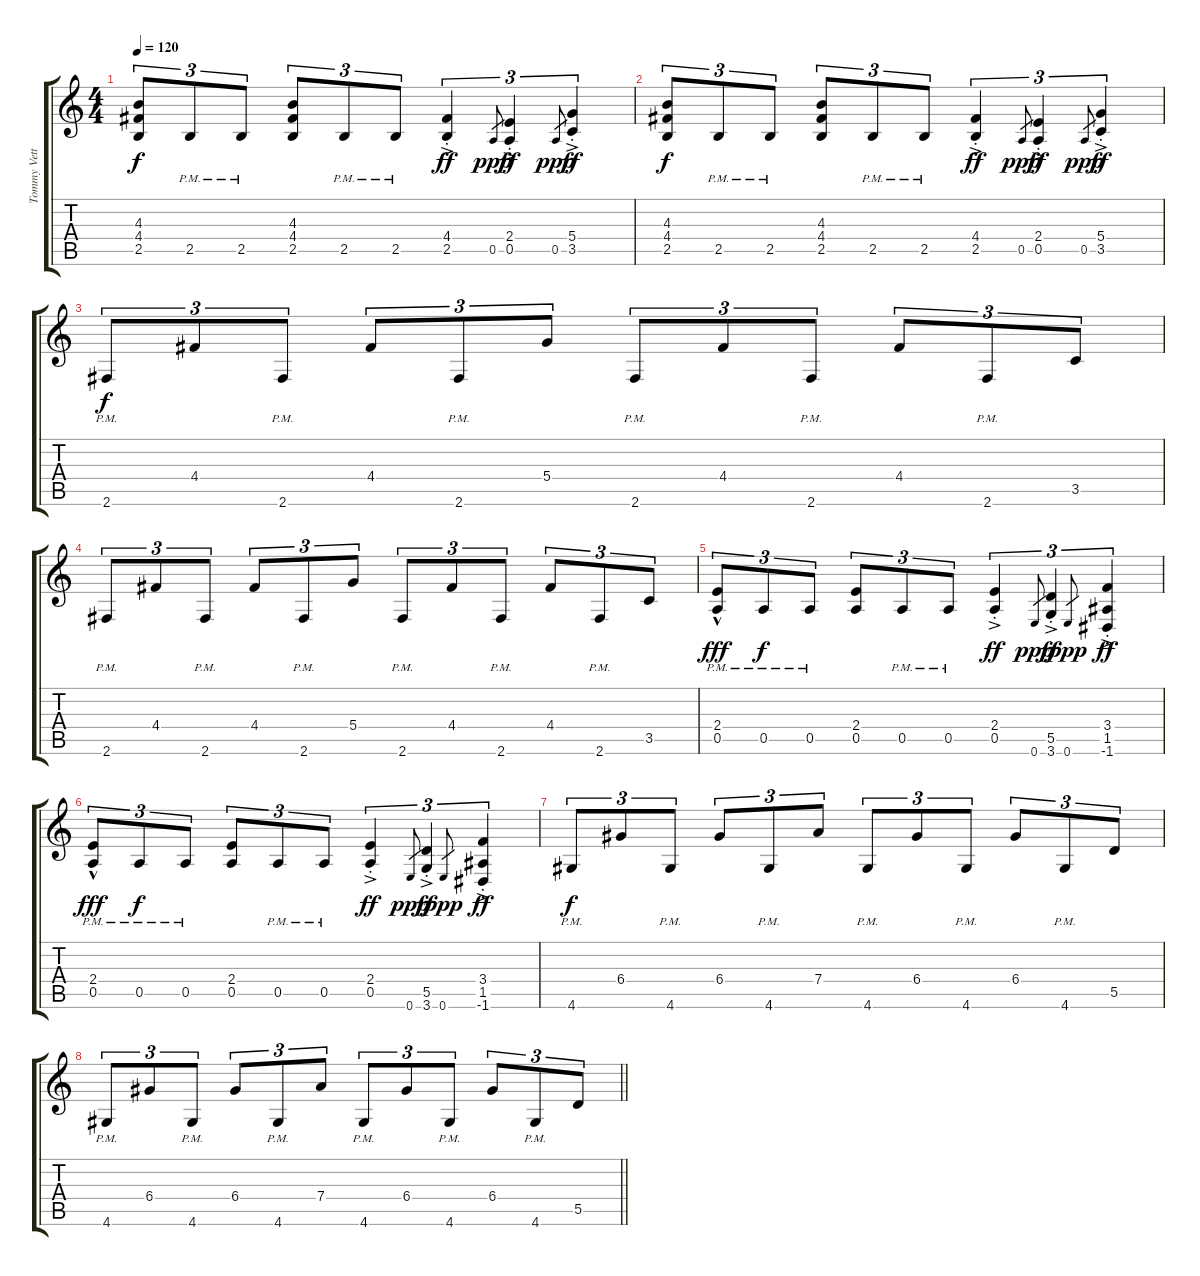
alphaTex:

\track ("Tommy Vetterli 2" "Tommy Vett") {instrument overdrivenguitar}
\staff {score tabs}
\tuning (E4 B3 G3 D3 A2 E2) {hide}
\ts (4 4)
\tempo 120
\clef g2
\ks c
(4.3 4.4 2.5).8{tu (3 2) dy f} 2.5{pm}.8{tu (3 2)} 2.5{pm}.8{tu (3 2)} (4.3 4.4 2.5).8{tu (3 2)} 2.5{pm}.8{tu (3 2)} 2.5{pm}.8{tu (3 2)} (4.4{ac st} 2.5{ac st}).4{tu (3 2) dy ff} 0.5.8{gr dy ppp} (2.4{ac st} 0.5{ac st}).4{tu (3 2) dy ff} 0.5.8{gr dy ppp} (5.4{ac st} 3.5{ac st}).4{tu (3 2) dy ff} |
(4.3 4.4 2.5).8{tu (3 2) dy f} 2.5{pm}.8{tu (3 2)} 2.5{pm}.8{tu (3 2)} (4.3 4.4 2.5).8{tu (3 2)} 2.5{pm}.8{tu (3 2)} 2.5{pm}.8{tu (3 2)} (4.4{ac st} 2.5{ac st}).4{tu (3 2) dy ff} 0.5.8{gr dy ppp} (2.4{ac st} 0.5{ac st}).4{tu (3 2) dy ff} 0.5.8{gr dy ppp} (5.4{ac st} 3.5{ac st}).4{tu (3 2) dy ff} |
2.6{pm}.8{tu (3 2) dy f} 4.4.8{tu (3 2)} 2.6{pm}.8{tu (3 2)} 4.4.8{tu (3 2)} 2.6{pm}.8{tu (3 2)} 5.4.8{tu (3 2)} 2.6{pm}.8{tu (3 2)} 4.4.8{tu (3 2)} 2.6{pm}.8{tu (3 2)} 4.4.8{tu (3 2)} 2.6{pm}.8{tu (3 2)} 3.5.8{tu (3 2)} |
2.6{pm}.8{tu (3 2)} 4.4.8{tu (3 2)} 2.6{pm}.8{tu (3 2)} 4.4.8{tu (3 2)} 2.6{pm}.8{tu (3 2)} 5.4.8{tu (3 2)} 2.6{pm}.8{tu (3 2)} 4.4.8{tu (3 2)} 2.6{pm}.8{tu (3 2)} 4.4.8{tu (3 2)} 2.6{pm}.8{tu (3 2)} 3.5.8{tu (3 2)} |
(2.4 0.5{hac pm}).8{tu (3 2) dy fff} 0.5{pm}.8{tu (3 2) dy f} 0.5{pm}.8{tu (3 2)} (2.4 0.5).8{tu (3 2)} 0.5{pm}.8{tu (3 2)} 0.5{pm}.8{tu (3 2)} (2.4{ac st} 0.5{ac st}).4{tu (3 2) dy ff} 0.6.8{gr dy ppp} (5.5{ac st} 3.6{ac}).4{tu (3 2) dy ff} 0.6.8{gr dy ppp} (3.4{ac st} 1.5{ac st} -1.6).4{tu (3 2) dy ff} |
(2.4 0.5{hac pm}).8{tu (3 2) dy fff} 0.5{pm}.8{tu (3 2) dy f} 0.5{pm}.8{tu (3 2)} (2.4 0.5).8{tu (3 2)} 0.5{pm}.8{tu (3 2)} 0.5{pm}.8{tu (3 2)} (2.4{ac st} 0.5{ac st}).4{tu (3 2) dy ff} 0.6.8{gr dy ppp} (5.5{ac st} 3.6{ac}).4{tu (3 2) dy ff} 0.6.8{gr dy ppp} (3.4{ac st} 1.5{ac st} -1.6).4{tu (3 2) dy ff} |
4.6{pm}.8{tu (3 2) dy f} 6.4.8{tu (3 2)} 4.6{pm}.8{tu (3 2)} 6.4.8{tu (3 2)} 4.6{pm}.8{tu (3 2)} 7.4.8{tu (3 2)} 4.6{pm}.8{tu (3 2)} 6.4.8{tu (3 2)} 4.6{pm}.8{tu (3 2)} 6.4.8{tu (3 2)} 4.6{pm}.8{tu (3 2)} 5.5.8{tu (3 2)} |
\barLineRight lightlight
4.6{pm}.8{tu (3 2)} 6.4.8{tu (3 2)} 4.6{pm}.8{tu (3 2)} 6.4.8{tu (3 2)} 4.6{pm}.8{tu (3 2)} 7.4.8{tu (3 2)} 4.6{pm}.8{tu (3 2)} 6.4.8{tu (3 2)} 4.6{pm}.8{tu (3 2)} 6.4.8{tu (3 2)} 4.6{pm}.8{tu (3 2)} 5.5.8{tu (3 2)}
